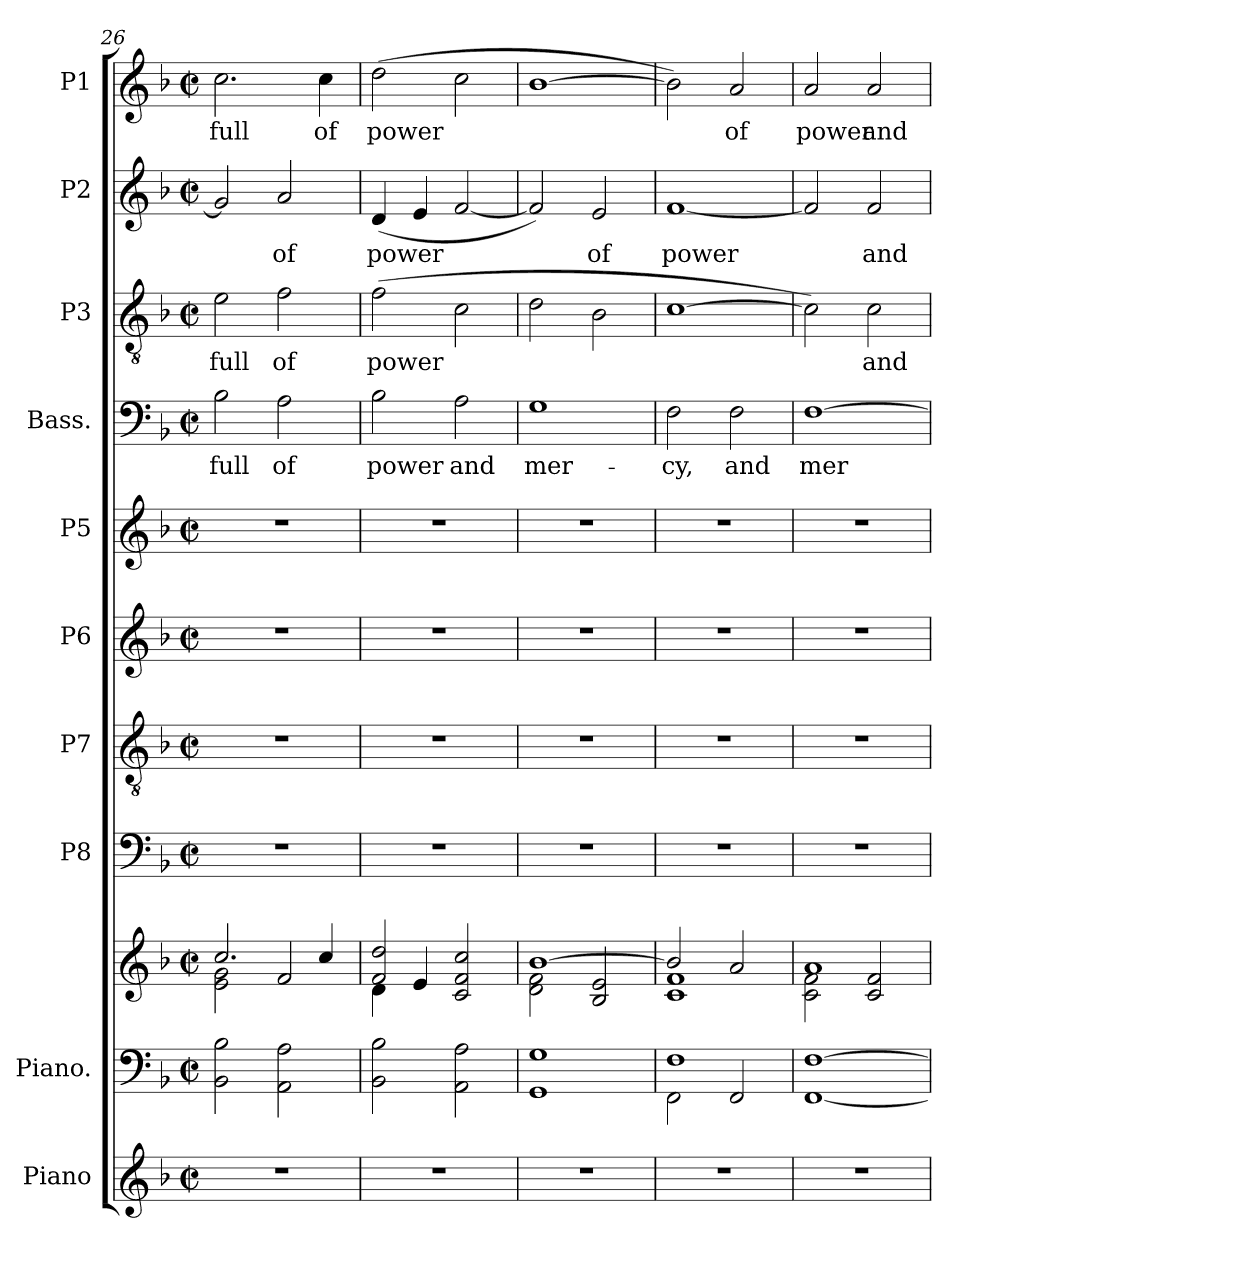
**kern	**kern	**kern	**kern	**kern	**kern	**kern	**kern	**text	**kern	**text	**kern	**text	**kern	**text
*part10	*part9	*part9	*part8	*part7	*part6	*part5	*part4	*part4	*part3	*part3	*part2	*part2	*part1	*part1
*staff11	*staff10	*staff9	*staff8	*staff7	*staff6	*staff5	*staff4	*staff4	*staff3	*staff3	*staff2	*staff2	*staff1	*staff1
*I"Piano	*I"Piano.	*	*I"P8	*I"P7	*I"P6	*I"P5	*I"Bass.	*	*I"P3	*	*I"P2	*	*I"P1	*
*I'Pno.	*	*	*	*	*	*	*	*	*	*	*	*	*	*
*clefG2	*clefF4	*clefG2	*clefF4	*clefGv2	*clefG2	*clefG2	*clefF4	*	*clefGv2	*	*clefG2	*	*clefG2	*
*k[b-]	*k[b-]	*k[b-]	*k[b-]	*k[b-]	*k[b-]	*k[b-]	*k[b-]	*	*k[b-]	*	*k[b-]	*	*k[b-]	*
*F:	*F:	*F:	*F:	*F:	*F:	*F:	*F:	*	*F:	*	*F:	*	*F:	*
*M2/2	*M2/2	*M2/2	*M2/2	*M2/2	*M2/2	*M2/2	*M2/2	*	*M2/2	*	*M2/2	*	*M2/2	*
*met(c|)	*met(c|)	*met(c|)	*met(c|)	*met(c|)	*met(c|)	*met(c|)	*met(c|)	*	*met(c|)	*	*met(c|)	*	*met(c|)	*
=26	=26	=26	=26	=26	=26	=26	=26	=26	=26	=26	=26	=26	=26	=26
*	*	*^	*	*	*	*	*	*	*	*	*	*	*	*
!	!	!	!	!	!	!	!	!	!LO:LY:b:color=#000000	!	!	!	!	!	!
!	!	!	!	!	!	!	!	!	!	!	!LO:LY:b:color=#000000	!	!	!	!
!	!	!	!	!	!	!	!	!	!	!	!	!	!LO:LY:b:color=#000000	!	!
!	!	!	!	!	!	!	!	!	!	!	!	!	!	!	!LO:LY:b:color=#000000
1r	2BB-i\ 2B-i	2.cci/	2ei\ 2gi	1r	1r	1r	1r	2B-i\	full	2ei\	full	2gi/]	.	2.cci\	full
!	!	!	!	!	!	!	!	!	!LO:LY:b:color=#000000	!	!	!	!	!	!
!	!	!	!	!	!	!	!	!	!	!	!LO:LY:b:color=#000000	!	!	!	!
!	!	!	!	!	!	!	!	!	!	!	!	!	!LO:LY:b:color=#000000	!	!
.	2AAi\ 2Ai	.	2fi/	.	.	.	.	2Ai\	of	2fi\	of	2ai/	of	.	.
!	!	!	!	!	!	!	!	!	!	!	!	!	!	!	!LO:LY:b:color=#000000
.	.	4cci/	.	.	.	.	.	.	.	.	.	.	.	4cci\	of
=27	=27	=27	=27	=27	=27	=27	=27	=27	=27	=27	=27	=27	=27	=27	=27
!	!	!	!	!	!	!	!	!	!LO:LY:b:color=#000000	!	!	!	!	!	!
!	!	!	!	!	!	!	!	!	!	!	!LO:LY:b:color=#000000	!	!	!	!
!	!	!	!	!	!	!	!	!	!	!	!	!	!LO:LY:b:color=#000000	!	!
!	!	!	!	!	!	!	!	!	!	!	!	!	!	!	!LO:LY:b:color=#000000
1r	2BB-i\ 2B-i	2fi/ 2ddi	4di\	1r	1r	1r	1r	2B-i\	power	(2fi\	power	(4di/	power	(2ddi\	power
!	!	!	!	!	!	!	!	!	!	!	!	!	!LO:LY:b:color=#000000	!	!
.	.	.	4ei/	.	.	.	.	.	.	.	.	4ei/	.	.	.
!	!	!	!	!	!	!	!	!	!LO:LY:b:color=#000000	!	!	!	!	!	!
!	!	!	!	!	!	!	!	!	!	!	!LO:LY:b:color=#000000	!	!	!	!
!	!	!	!	!	!	!	!	!	!	!	!	!	!LO:LY:b:color=#000000	!	!
!	!	!	!	!	!	!	!	!	!	!	!	!	!	!	!LO:LY:b:color=#000000
.	2AAi\ 2Ai	2ci/ 2fi 2cci	2ryy	.	.	.	.	2Ai\	and	2ci\	.	[2fi/	.	2cci\	.
=28	=28	=28	=28	=28	=28	=28	=28	=28	=28	=28	=28	=28	=28	=28	=28
!	!	!	!	!	!	!	!	!	!LO:LY:b:color=#000000	!	!	!	!	!	!
!	!	!	!	!	!	!	!	!	!	!	!LO:LY:b:color=#000000	!	!	!	!
!	!	!	!	!	!	!	!	!	!	!	!	!	!LO:LY:b:color=#000000	!	!
!	!	!	!	!	!	!	!	!	!	!	!	!	!	!	!LO:LY:b:color=#000000
1r	1GGi 1Gi	[1b-i	2di\ 2fi	1r	1r	1r	1r	1Gi	mer-	2di\	.	2fi/])	.	[1b-i	.
!	!	!	!	!	!	!	!	!	!	!	!LO:LY:b:color=#000000	!	!	!	!
!	!	!	!	!	!	!	!	!	!	!	!	!	!LO:LY:b:color=#000000	!	!
.	.	.	2B-i/ 2ei	.	.	.	.	.	.	2B-i\	.	2ei/	of	.	.
=29	=29	=29	=29	=29	=29	=29	=29	=29	=29	=29	=29	=29	=29	=29	=29
*	*^	*	*	*	*	*	*	*	*	*	*	*	*	*	*
!	!	!	!	!	!	!	!	!	!	!LO:LY:b:color=#000000	!	!	!	!	!	!
!	!	!	!	!	!	!	!	!	!	!	!	!LO:LY:b:color=#000000	!	!	!	!
!	!	!	!	!	!	!	!	!	!	!	!	!	!	!LO:LY:b:color=#000000	!	!
!	!	!	!	!	!	!	!	!	!	!	!	!	!	!	!	!LO:LY:b:color=#000000
1r	1Fi	2FFi\	2b-i/]	1ci 1fi	1r	1r	1r	1r	2Fi\	-cy,	[1ci	.	[1fi	power	2b-i\])	.
!	!	!	!	!	!	!	!	!	!	!LO:LY:b:color=#000000	!	!	!	!	!	!
!	!	!	!	!	!	!	!	!	!	!	!	!	!	!	!	!LO:LY:b:color=#000000
.	.	2FFi/	2ai/	.	.	.	.	.	2Fi\	and	.	.	.	.	2ai/	of
*	*v	*v	*	*	*	*	*	*	*	*	*	*	*	*	*	*
=30	=30	=30	=30	=30	=30	=30	=30	=30	=30	=30	=30	=30	=30	=30	=30
*	*^	*	*	*	*	*	*	*	*	*	*	*	*	*	*
!	!	!	!	!	!	!	!	!	!	!LO:LY:b:color=#000000	!	!	!	!	!	!
*	*v	*v	*	*	*	*	*	*	*	*	*	*	*	*	*	*
*	*^	*	*	*	*	*	*	*	*	*	*	*	*	*	*
!	!	!	!	!	!	!	!	!	!	!	!	!LO:LY:b:color=#000000	!	!	!	!
*	*v	*v	*	*	*	*	*	*	*	*	*	*	*	*	*	*
*	*^	*	*	*	*	*	*	*	*	*	*	*	*	*	*
!	!	!	!	!	!	!	!	!	!	!	!	!	!	!LO:LY:b:color=#000000	!	!
*	*v	*v	*	*	*	*	*	*	*	*	*	*	*	*	*	*
*	*^	*	*	*	*	*	*	*	*	*	*	*	*	*	*
!	!	!	!	!	!	!	!	!	!	!	!	!	!	!	!	!LO:LY:b:color=#000000
*	*v	*v	*	*	*	*	*	*	*	*	*	*	*	*	*	*
1r	[1FFi [1Fi	1ai	2ci\ 2fi	1r	1r	1r	1r	[1Fi	mer-	2ci\])	.	2fi/]	.	2ai/	power
!	!	!	!	!	!	!	!	!	!	!	!LO:LY:b:color=#000000	!	!	!	!
!	!	!	!	!	!	!	!	!	!	!	!	!	!LO:LY:b:color=#000000	!	!
!	!	!	!	!	!	!	!	!	!	!	!	!	!	!	!LO:LY:b:color=#000000
.	.	.	2ci/ 2fi	.	.	.	.	.	.	2ci\	and	2fi/	and	2ai/	and
*	*	*v	*v	*	*	*	*	*	*	*	*	*	*	*	*
=	=	=	=	=	=	=	=	=	=	=	=	=	=	=
*-	*-	*-	*-	*-	*-	*-	*-	*-	*-	*-	*-	*-	*-	*-
